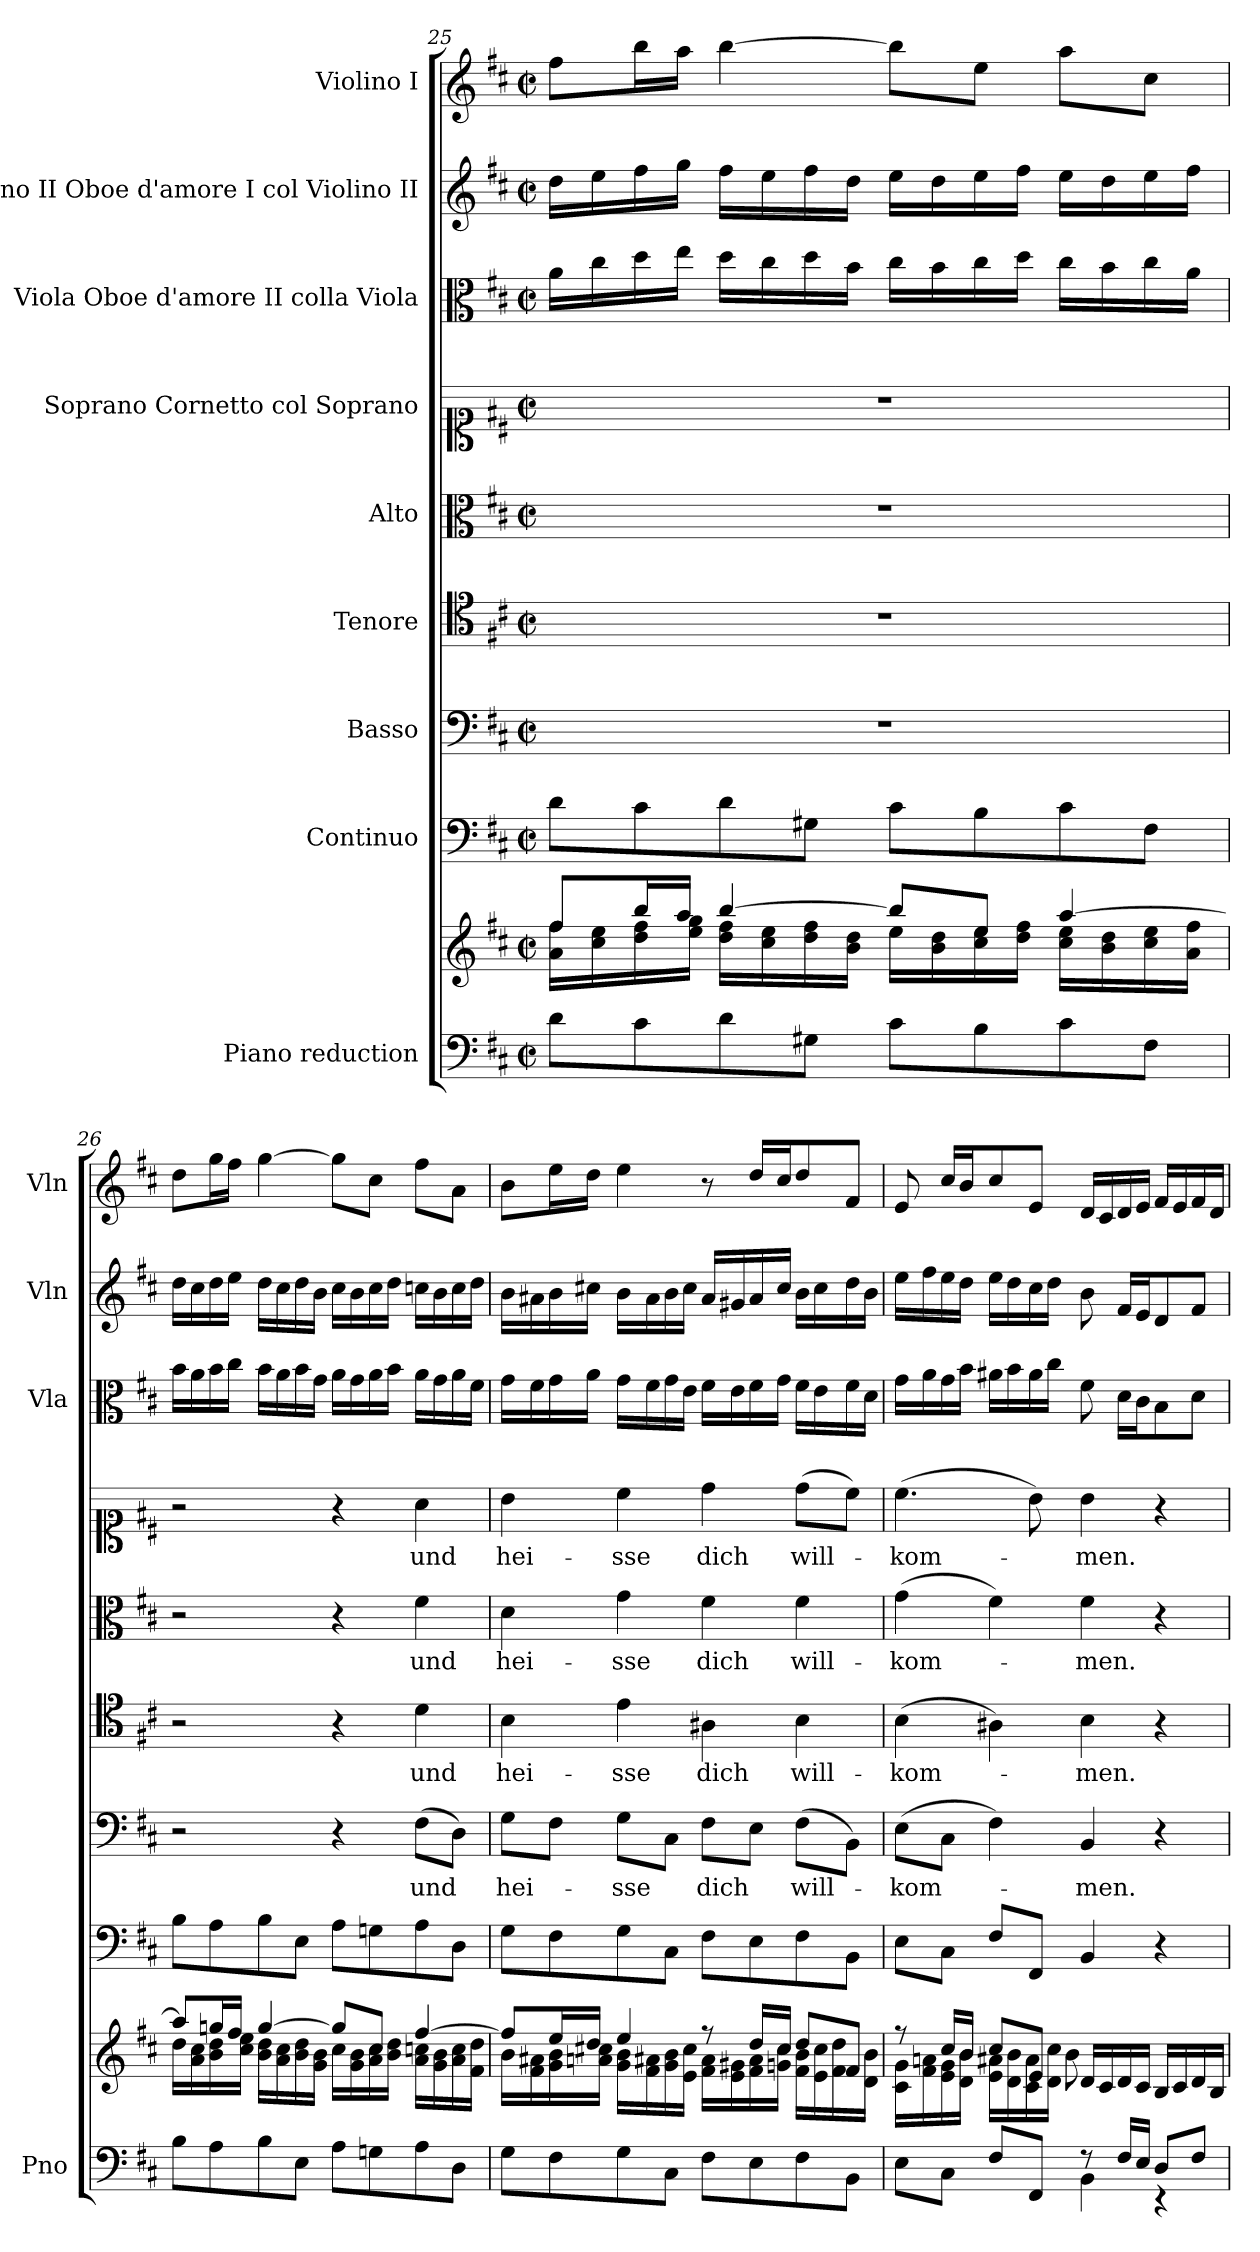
**kern	**kern	**kern	**kern	**text	**kern	**text	**kern	**text	**kern	**text	**kern	**kern	**kern
*part9	*part9	*part8	*part7	*part7	*part6	*part6	*part5	*part5	*part4	*part4	*part3	*part2	*part1
*staff10	*staff9	*staff8	*staff7	*staff7	*staff6	*staff6	*staff5	*staff5	*staff4	*staff4	*staff3	*staff2	*staff1
*I"Piano reduction	*	*I"Continuo	*I"Basso	*	*I"Tenore	*	*I"Alto	*	*I"Soprano Cornetto col Soprano	*	*I"Viola Oboe d'amore II colla Viola	*I"Violino II Oboe d'amore I col Violino II	*I"Violino I
*I'Pno	*	*	*	*	*	*	*	*	*	*	*I'Vla	*I'Vln	*I'Vln
*clefF4	*clefG2	*clefF4	*clefF4	*	*clefC4	*	*clefC3	*	*clefC1	*	*clefC3	*clefG2	*clefG2
*k[f#c#]	*k[f#c#]	*k[f#c#]	*k[f#c#]	*	*k[f#c#]	*	*k[f#c#]	*	*k[f#c#]	*	*k[f#c#]	*k[f#c#]	*k[f#c#]
*M2/2	*M2/2	*M2/2	*M2/2	*	*M2/2	*	*M2/2	*	*M2/2	*	*M2/2	*M2/2	*M2/2
*met(c|)	*met(c|)	*met(c|)	*met(c|)	*	*met(c|)	*	*met(c|)	*	*met(c|)	*	*met(c|)	*met(c|)	*met(c|)
=25	=25	=25	=25	=25	=25	=25	=25	=25	=25	=25	=25	=25	=25
*	*^	*	*	*	*	*	*	*	*	*	*	*	*
8d\L	8ff#/L	16a\ 16ff#\LL	8d\L	1r	.	1r	.	1r	.	1r	.	16a\LL	16dd\LL	8ff#\L
.	.	16cc#\ 16ee\	.	.	.	.	.	.	.	.	.	16cc#\	16ee\	.
8c#\	16bb/L	16dd\ 16ff#\	8c#\	.	.	.	.	.	.	.	.	16dd\	16ff#\	16bb\L
.	16aa/JJ	16ee\ 16gg\JJ	.	.	.	.	.	.	.	.	.	16ee\JJ	16gg\JJ	16aa\JJ
8d\	[4bb/	16dd\ 16ff#\LL	8d\	.	.	.	.	.	.	.	.	16dd\LL	16ff#\LL	[4bb\
.	.	16cc#\ 16ee\	.	.	.	.	.	.	.	.	.	16cc#\	16ee\	.
8G#X\J	.	16dd\ 16ff#\	8G#X\J	.	.	.	.	.	.	.	.	16dd\	16ff#\	.
.	.	16b\ 16dd\JJ	.	.	.	.	.	.	.	.	.	16b\JJ	16dd\JJ	.
8c#\L	8bb/L]	16ee\LL	8c#\L	.	.	.	.	.	.	.	.	16cc#\LL	16ee\LL	8bb\L]
.	.	16b\ 16dd\	.	.	.	.	.	.	.	.	.	16b\	16dd\	.
8B\	8ee/J	16cc#\ 16ee\	8B\	.	.	.	.	.	.	.	.	16cc#\	16ee\	8ee\J
.	.	16dd\ 16ff#\JJ	.	.	.	.	.	.	.	.	.	16dd\JJ	16ff#\JJ	.
8c#\	[4aa/	16cc#\ 16ee\LL	8c#\	.	.	.	.	.	.	.	.	16cc#\LL	16ee\LL	8aa\L
.	.	16b\ 16dd\	.	.	.	.	.	.	.	.	.	16b\	16dd\	.
8F#\J	.	16cc#\ 16ee\	8F#\J	.	.	.	.	.	.	.	.	16cc#\	16ee\	8cc#\J
.	.	16a\ 16ff#\JJ	.	.	.	.	.	.	.	.	.	16a\JJ	16ff#\JJ	.
!!LO:PB:g=z
=26	=26	=26	=26	=26	=26	=26	=26	=26	=26	=26	=26	=26	=26	=26
8B\L	8aa/L]	16dd\LL	8B\L	2r	.	2r	.	2r	.	2r	.	16b\LL	16dd\LL	8dd\L
.	.	16a\ 16cc#\	.	.	.	.	.	.	.	.	.	16a\	16cc#\	.
8A\	16ggn/L	16b\ 16dd\	8A\	.	.	.	.	.	.	.	.	16b\	16dd\	16gg\L
.	16ff#/JJ	16cc#\ 16ee\JJ	.	.	.	.	.	.	.	.	.	16cc#\JJ	16ee\JJ	16ff#\JJ
8B\	[4gg/	16b\ 16dd\LL	8B\	.	.	.	.	.	.	.	.	16b\LL	16dd\LL	[4gg\
.	.	16a\ 16cc#\	.	.	.	.	.	.	.	.	.	16a\	16cc#\	.
8E\J	.	16b\ 16dd\	8E\J	.	.	.	.	.	.	.	.	16b\	16dd\	.
.	.	16g\ 16b\JJ	.	.	.	.	.	.	.	.	.	16g\JJ	16b\JJ	.
8A\L	8gg/L]	16cc#\LL	8A\L	4r	.	4r	.	4r	.	4r	.	16a\LL	16cc#\LL	8gg\L]
.	.	16g\ 16b\	.	.	.	.	.	.	.	.	.	16g\	16b\	.
8Gn\	8cc#/J	16a\ 16cc#\	8Gn\	.	.	.	.	.	.	.	.	16a\	16cc#\	8cc#\J
.	.	16b\ 16dd\JJ	.	.	.	.	.	.	.	.	.	16b\JJ	16dd\JJ	.
!	!	!	!	!	!LO:LY:b	!	!LO:LY:b	!	!LO:LY:b	!	!LO:LY:b	!	!	!
8A\	[4ff#/	16a\ 16ccn\LL	8A\	(>8F#\L	und	4d\	und	4f#\	und	4a\	und	16a\LL	16ccn\LL	8ff#\L
.	.	16g\ 16b\	.	.	.	.	.	.	.	.	.	16g\	16b\	.
8D\J	.	16a\ 16cc\	8D\J	8D\J)	.	.	.	.	.	.	.	16a\	16cc\	8a\J
.	.	16f#\ 16dd\JJ	.	.	.	.	.	.	.	.	.	16f#\JJ	16dd\JJ	.
=27	=27	=27	=27	=27	=27	=27	=27	=27	=27	=27	=27	=27	=27	=27
!	!	!	!	!	!LO:LY:b	!	!LO:LY:b	!	!LO:LY:b	!	!LO:LY:b	!	!	!
8G\L	8ff#/L]	16b\LL	8G\L	8G\L	hei-	4B\	hei-	4d\	hei-	4b\	hei-	16g\LL	16b\LL	8b\L
.	.	16f#\ 16a#X\	.	.	.	.	.	.	.	.	.	16f#\	16a#X\	.
8F#\	16ee/L	16g\ 16b\	8F#\	8F#\J	.	.	.	.	.	.	.	16g\	16b\	16ee\L
.	16dd/JJ	16an\ 16cc#X\JJ	.	.	.	.	.	.	.	.	.	16a\JJ	16cc#X\JJ	16dd\JJ
!	!	!	!	!	!LO:LY:b	!	!LO:LY:b	!	!LO:LY:b	!	!LO:LY:b	!	!	!
8G\	4ee/	16g\ 16b\LL	8G\	8G\L	-sse	4e\	-sse	4g\	-sse	4cc#\	-sse	16g\LL	16b\LL	4ee\
.	.	16f#\ 16a#X\	.	.	.	.	.	.	.	.	.	16f#\	16a#\	.
8C#\J	.	16g\ 16b\	8C#\J	8C#\J	.	.	.	.	.	.	.	16g\	16b\	.
.	.	16e\ 16cc#\JJ	.	.	.	.	.	.	.	.	.	16e\JJ	16cc#\JJ	.
!	!	!	!	!	!LO:LY:b	!	!LO:LY:b	!	!LO:LY:b	!	!LO:LY:b	!	!	!
8F#\L	8r	16f#\ 16a#\LL	8F#\L	8F#\L	dich	4A#X\	dich	4f#\	dich	4dd\	dich	16f#\LL	16a#/LL	8r
.	.	16e\ 16g#X\	.	.	.	.	.	.	.	.	.	16e\	16g#X/	.
8E\	16dd/LL	16f#\ 16a#\	8E\	8E\J	.	.	.	.	.	.	.	16f#\	16a#/	16dd/LL
.	16cc#/JJ	16gn\ 16cc#\JJ	.	.	.	.	.	.	.	.	.	16g\JJ	16cc#/JJ	16cc#/J
!	!	!	!	!	!LO:LY:b	!	!LO:LY:b	!	!LO:LY:b	!	!LO:LY:b	!	!	!
8F#\	8dd/L	16f#\ 16b\LL	8F#\	(>8F#\L	will-	4B\	will-	4f#\	will-	(>8dd\L	will-	16f#\LL	16b\LL	8dd/
.	.	16e\ 16cc#\	.	.	.	.	.	.	.	.	.	16e\	16cc#\	.
8BB\J	8f#/J	16f#\ 16dd\	8BB\J	8BB\J)	.	.	.	.	.	8cc#\J)	.	16f#\	16dd\	8f#/J
.	.	16d\ 16b\JJ	.	.	.	.	.	.	.	.	.	16d\JJ	16b\JJ	.
=28	=28	=28	=28	=28	=28	=28	=28	=28	=28	=28	=28	=28	=28	=28
*^	*	*	*	*	*	*	*	*	*	*	*	*	*	*
!	!	!	!	!	!	!LO:LY:b	!	!LO:LY:b	!	!LO:LY:b	!	!LO:LY:b	!	!	!
8E\L	2ryy	8r	16c#\ 16g\LL	8E\L	(>8E\L	-kom-	(>4B\	-kom-	(>4g\	-kom-	(>4.cc#\	-kom-	16g\LL	16ee\LL	8e/
.	.	.	16f#\ 16an\	.	.	.	.	.	.	.	.	.	16a\	16ff#\	.
8C#\J	.	16cc#/LL	16e\ 16g\	8C#\J	8C#\J	.	.	.	.	.	.	.	16g\	16ee\	16cc#/LL
.	.	16b/JJ	16d\ 16b\JJ	.	.	.	.	.	.	.	.	.	16b\JJ	16dd\JJ	16b/J
8F#/L	.	8cc#/L	16e\ 16a#X\LL	8F#/L	4F#\)	.	4A#X\)	.	4f#\)	.	.	.	16a#X\LL	16ee\LL	8cc#/
.	.	.	16d\ 16b\	.	.	.	.	.	.	.	.	.	16b\	16dd\	.
8FF#/J	.	8e/J	16c#\ 16a#\	8FF#/J	.	.	.	.	.	.	8b\)	.	16a#\	16cc#\	8e/J
.	.	.	16d\ 16cc#\JJ	.	.	.	.	.	.	.	.	.	16cc#\JJ	16dd\JJ	.
!	!	!	!	!	!	!LO:LY:b	!	!LO:LY:b	!	!LO:LY:b	!	!LO:LY:b	!	!	!
8r	4BB\	16d/LL	8b\	4BB/	4BB/	-men.	4B\	-men.	4f#\	-men.	4b\	-men.	8f#\	8b\	16d/LL
.	.	16c#/	.	.	.	.	.	.	.	.	.	.	.	.	16c#/
16F#/LL	.	16d/	8ryy	.	.	.	.	.	.	.	.	.	16d\LL	16f#/LL	16d/
16E/JJ	.	16c#/JJ	.	.	.	.	.	.	.	.	.	.	16c#\J	16e/J	16e/JJ
8D/L	4r	16B/LL	4ryy	4r	4r	.	4r	.	4r	.	4r	.	8B\	8d/	16f#/LL
.	.	16c#/	.	.	.	.	.	.	.	.	.	.	.	.	16e/
8F#/J	.	16d/	.	.	.	.	.	.	.	.	.	.	8d\J	8f#/J	16f#/
.	.	16B/JJ	.	.	.	.	.	.	.	.	.	.	.	.	16d/JJ
*v	*v	*	*	*	*	*	*	*	*	*	*	*	*	*	*
*	*v	*v	*	*	*	*	*	*	*	*	*	*	*	*
=	=	=	=	=	=	=	=	=	=	=	=	=	=
*-	*-	*-	*-	*-	*-	*-	*-	*-	*-	*-	*-	*-	*-
